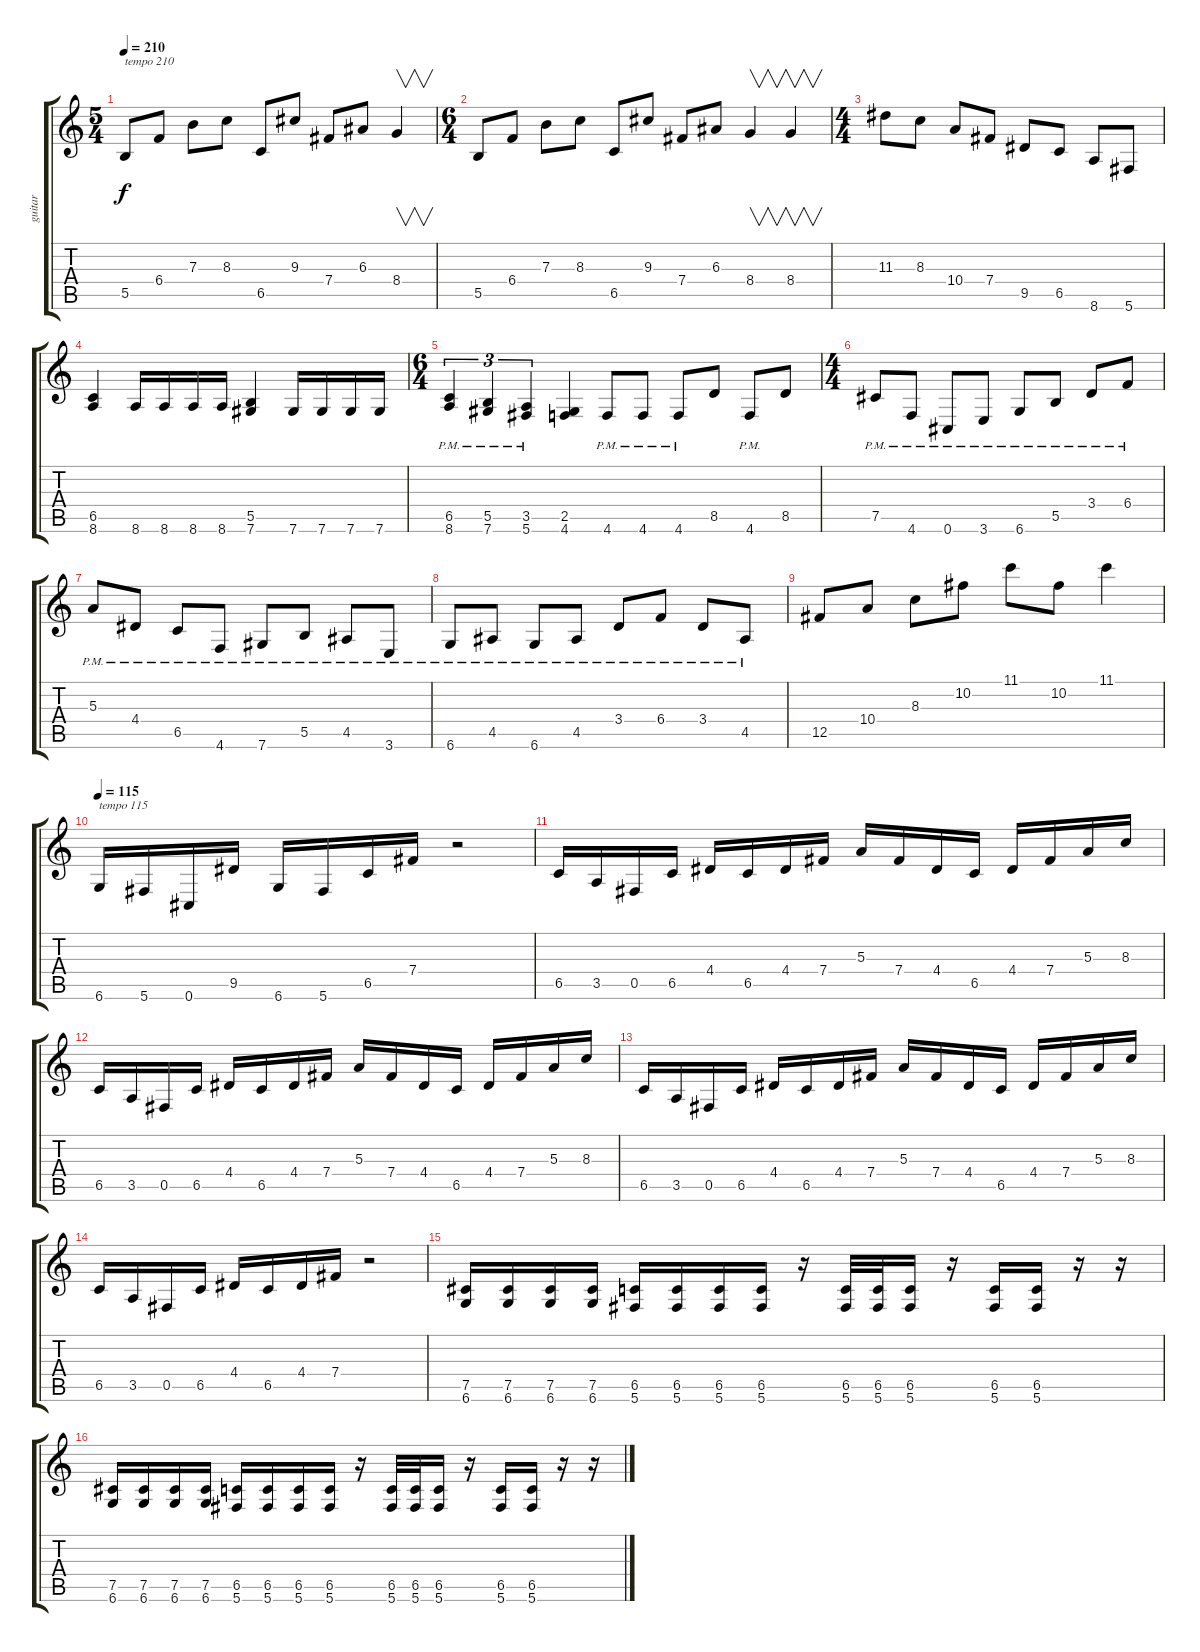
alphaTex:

\track ("guitar" "guitar") {instrument distortionguitar}
\staff {score tabs}
\tuning (Db4 Ab3 E3 B2 Gb2 Db2) {hide}
\ts (5 4)
\tempo 210
\clef g2
\ks c
5.5.8{txt "tempo 210" dy f} 6.4.8 7.3.8 8.3.8 6.5.8 9.3.8 7.4.8 6.3.8 8.4.4{v} |
\ts (6 4)
5.5.8 6.4.8 7.3.8 8.3.8 6.5.8 9.3.8 7.4.8 6.3.8 8.4.4{v} 8.4.4{v} |
\ts (4 4)
11.3.8 8.3.8 10.4.8 7.4.8 9.5.8 6.5.8 8.6.8 5.6.8 |
(6.5 8.6).4 8.6.16 8.6.16 8.6.16 8.6.16 (5.5 7.6).4 7.6.16 7.6.16 7.6.16 7.6.16 |
\ts (6 4)
(6.5{pm} 8.6{pm}).4{tu (3 2)} (5.5{pm} 7.6{pm}).4{tu (3 2)} (3.5{pm} 5.6{pm}).4{tu (3 2)} (2.5 4.6).4 4.6{pm}.8 4.6{pm}.8 4.6{pm}.8 8.5.8 4.6{pm}.8 8.5.8 |
\ts (4 4)
7.5{pm}.8 4.6{pm}.8 0.6{pm}.8 3.6{pm}.8 6.6{pm}.8 5.5{pm}.8 3.4{pm}.8 6.4{pm}.8 |
5.3{pm}.8 4.4{pm}.8 6.5{pm}.8 4.6{pm}.8 7.6{pm}.8 5.5{pm}.8 4.5{pm}.8 3.6{pm}.8 |
6.6{pm}.8 4.5{pm}.8 6.6{pm}.8 4.5{pm}.8 3.4{pm}.8 6.4{pm}.8 3.4{pm}.8 4.5{pm}.8 |
12.5.8 10.4.8 8.3.8 10.2.8 11.1.8 10.2.8 11.1.4 |
\tempo 115
6.6.16{txt "tempo 115"} 5.6.16 0.6.16 9.5.16 6.6.16 5.6.16 6.5.16 7.4.16 r.2 |
6.5.16 3.5.16 0.5.16 6.5.16 4.4.16 6.5.16 4.4.16 7.4.16 5.3.16 7.4.16 4.4.16 6.5.16 4.4.16 7.4.16 5.3.16 8.3.16 |
6.5.16 3.5.16 0.5.16 6.5.16 4.4.16 6.5.16 4.4.16 7.4.16 5.3.16 7.4.16 4.4.16 6.5.16 4.4.16 7.4.16 5.3.16 8.3.16 |
6.5.16 3.5.16 0.5.16 6.5.16 4.4.16 6.5.16 4.4.16 7.4.16 5.3.16 7.4.16 4.4.16 6.5.16 4.4.16 7.4.16 5.3.16 8.3.16 |
6.5.16 3.5.16 0.5.16 6.5.16 4.4.16 6.5.16 4.4.16 7.4.16 r.2 |
(7.5 6.6).16 (7.5 6.6).16 (7.5 6.6).16 (7.5 6.6).16 (6.5 5.6).16 (6.5 5.6).16 (6.5 5.6).16 (6.5 5.6).16 r.16 (6.5 5.6).32 (6.5 5.6).32 (6.5 5.6).16 r.16 (6.5 5.6).16 (6.5 5.6).16 r.16 r.16 |
(7.5 6.6).16 (7.5 6.6).16 (7.5 6.6).16 (7.5 6.6).16 (6.5 5.6).16 (6.5 5.6).16 (6.5 5.6).16 (6.5 5.6).16 r.16 (6.5 5.6).32 (6.5 5.6).32 (6.5 5.6).16 r.16 (6.5 5.6).16 (6.5 5.6).16 r.16 r.16
